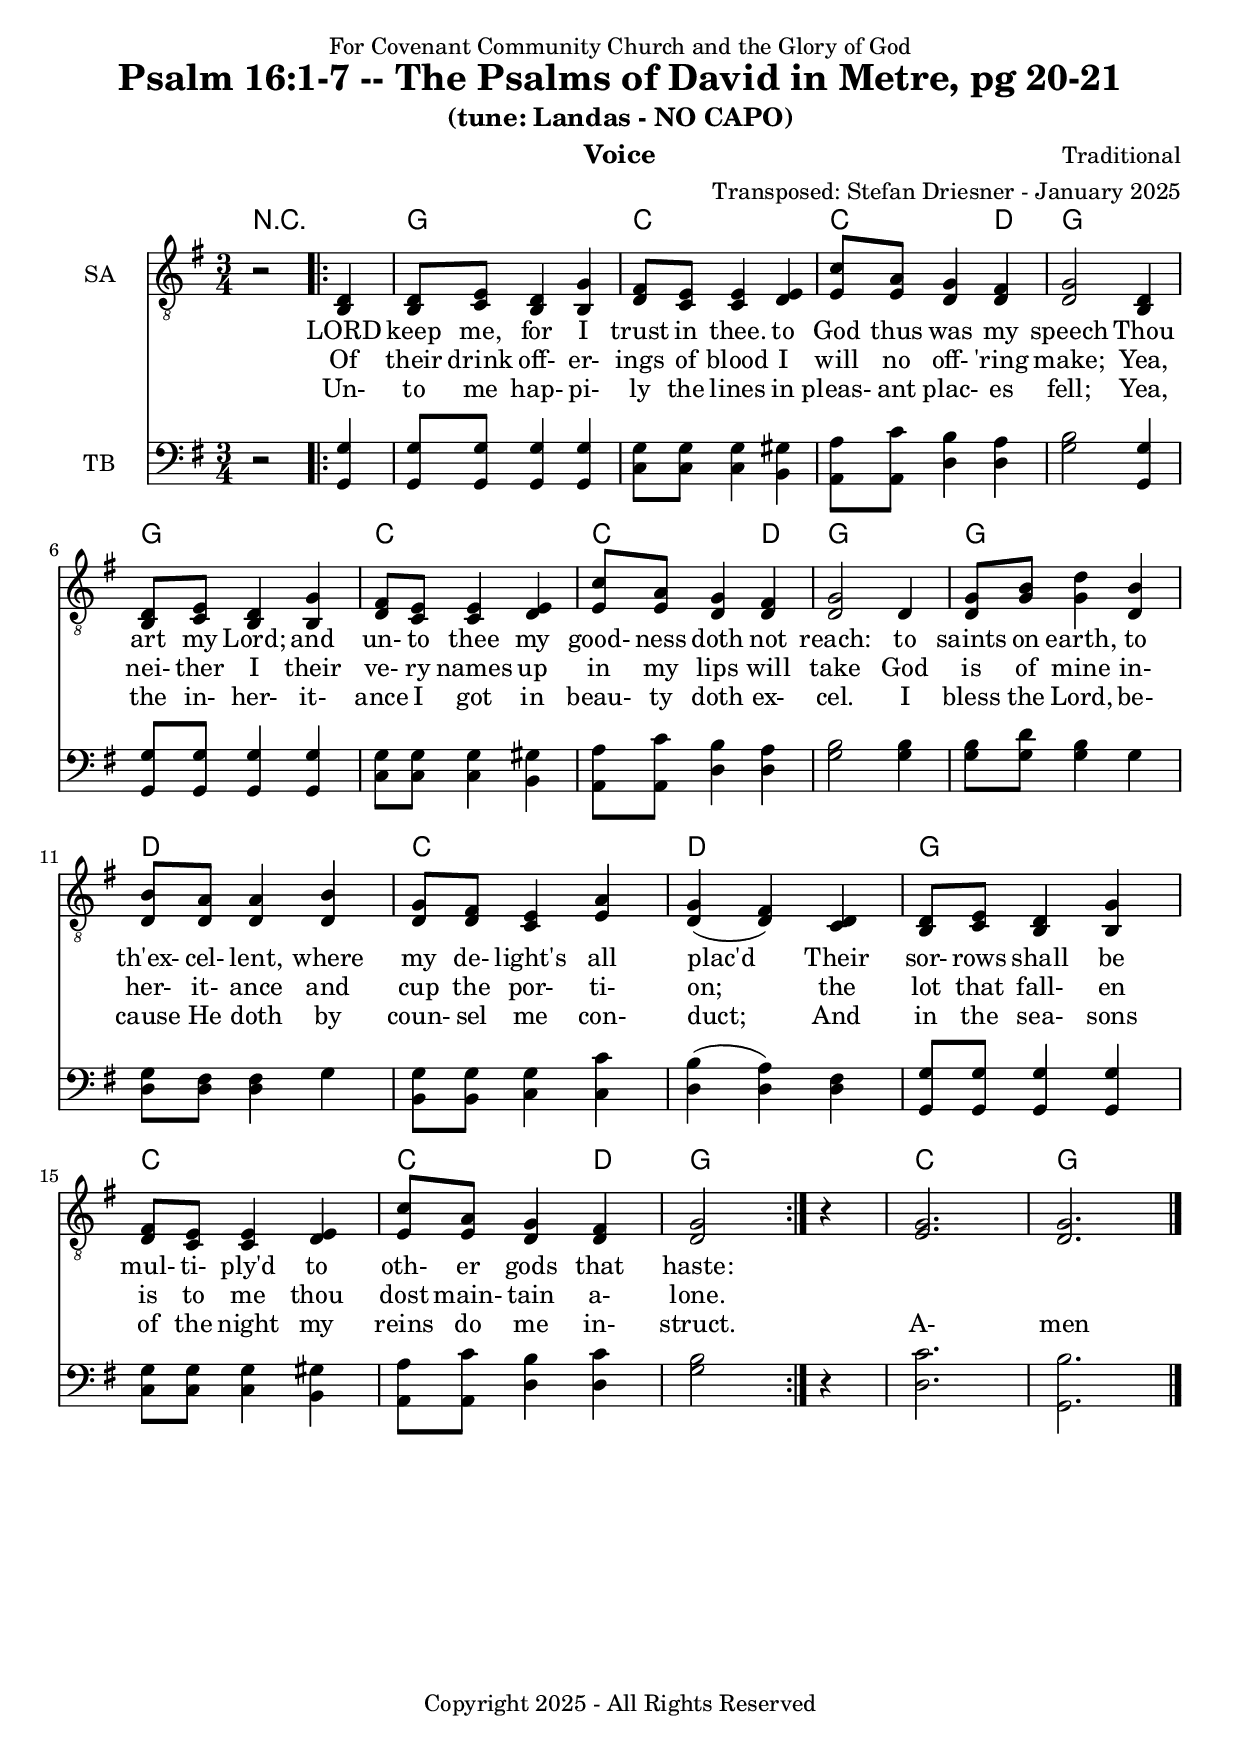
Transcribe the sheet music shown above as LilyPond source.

\version "2.24.1"
\language "english"

% force .mid extension for MIDI file output
#(ly:set-option 'midi-extension "mid")

\header {
  dedication = "For Covenant Community Church and the Glory of God"
  title = "Psalm 16:1-7 -- The Psalms of David in Metre, pg 20-21"
  subtitle = "(tune: Landas - NO CAPO)"
  instrument = "Voice"
  composer = "Traditional"
  arranger = "Transposed: Stefan Driesner - January 2025"
  meter = ""
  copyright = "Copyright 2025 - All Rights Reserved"
}

global = {
  \key g \major
  \numericTimeSignature
  \time 3/4
}

versesVoiceOne = \lyricmode {
  % Verse 1-4a
  LORD keep me, for I trust in thee.
  to God thus was my speech
  Thou art my Lord; and un- to thee
  my good- ness doth not reach:
  to saints on earth, to th'ex- cel- lent,
  where my de- light's all plac'd
  Their sor- rows shall be mul- ti- ply'd
  to oth- er gods that haste:
}

versesVoiceTwo = \lyricmode {
  % Verse 4b-5
  Of their drink off- er- ings of blood
  I will no off- 'ring make;
  Yea, nei- ther I their ve- ry names
  up in my lips will take
  God is of mine in- her- it- ance
  and cup the por- ti- on;
  the lot that fall- en is to me
  thou dost main- tain a- lone.
}

versesVoiceThree = \lyricmode {
  % Verse 6-7
  Un- to me hap- pi- ly the lines
  in pleas- ant plac- es fell;
  Yea, the in- her- it- ance I got
  in beau- ty doth ex- cel.
  I bless the Lord, be- cause He doth
  by coun- sel me con- duct;
  And in the sea- sons of the night
  my reins do me in- struct.
  A- men
}

% G major  ^\markup { \fret-diagram "6-3;5-2;4-o;3-o;2-3;1-3;" }
% C9 major ^\markup { \fret-diagram "6-o;5-3;4-2;3-o;2-3;1-3;" }
% D major  ^\markup { \fret-diagram "6-x;5-o;4-o;3-2;2-3;1-2;" }

MelodyVoice = \relative c {
  \global
  \dynamicUp
  % Music follows here.
  {
    r2
    \repeat volta 2
    {
      <d >4 |
      % Verse 1
      <d  >8  <e  >8  <d  >4  <g  >4  |
      <fs >8  <e  >8  <e  >4  <e  >4  |
      <c' >8  <a  >8  <g  >4  <fs >4  |
      <g  >2                  <d  >4  |
      <d  >8  <e  >8  <d  >4  <g  >4  |
      <fs >8  <e  >8  <e  >4  <e  >4  |
      <c' >8  <a  >8  <g  >4  <fs >4  |
      <g  >2                  <d  >4  |
      <g  >8  <b  >8  <d  >4  <b  >4  |
      <b  >8  <a  >8  <a  >4  <b  >4  |
      <g  >8  <fs >8  <e  >4  <a  >4  |
      <g  >4         (<fs >4) <d  >4  |
      <d  >8  <e  >8  <d  >4  <g  >4  |
      <fs >8  <e  >8  <e  >4  <e  >4  |
      <c' >8  <a  >8  <g  >4  <fs >4  |
      <g  >2
    }
    r4
  }
  <g>2. <g>2.
  \bar "|."
}

SAVoiceVerse = {
}

SAVoice = \relative c {
  \global
  \dynamicUp
  % Music follows here.
  {
    r2
    \repeat volta 2
    {
      <b  d >4 |
      <b  d  >8  <c  e  >8  <b  d  >4  <b  g' >4  |
      <d  fs >8  <c  e  >8  <c  e  >4  <d  e  >4  |
      <e  c' >8  <e  a  >8  <d  g  >4  <d  fs >4  |
      <d  g  >2                        <b  d  >4  |
      <b  d  >8  <c  e  >8  <b  d  >4  <b  g' >4  |
      <d  fs >8  <c  e  >8  <c  e  >4  <d  e  >4  |
      <e  c' >8  <e  a  >8  <d  g  >4  <d  fs >4  |
      <d  g  >2                        <d     >4  |
      <d  g  >8  <g  b  >8  <g  d' >4  <d  b' >4  |
      <d  b' >8  <d  a' >8  <d  a' >4  <d  b' >4  |
      <d  g  >8  <d  fs >8  <c  e  >4  <e  a  >4  |
      <d  g  >4            (<d  fs >4) <c  d  >4  |
      <b  d  >8  <c  e  >8  <b  d  >4  <b  g' >4  |
      <d  fs >8  <c  e  >8  <c  e  >4  <d  e  >4  |
      <e  c' >8  <e  a  >8  <d  g  >4  <d  fs >4  |
      <d  g  >2
    }
    r4
  }
  <e  g  >2. <d  g  >2.
  \bar "|."
}

TBVoice = \relative c {
  \global
  \dynamicUp
  % Music follows here.
  {
    r2
    \repeat volta 2
    {
      <g  g' >4 |
      <g  g' >8  <g  g' >8  <g  g' >4  <g  g' >4  |
      <c  g' >8  <c  g' >8  <c  g' >4  <b  gs'>4  |
      <a  a' >8  <a  c' >8  <d  b' >4  <d  a' >4  |
      <g  b  >2                        <g, g' >4  |
      <g  g' >8  <g  g' >8  <g  g' >4  <g  g' >4  |
      <c  g' >8  <c  g' >8  <c  g' >4  <b  gs'>4  |
      <a  a' >8  <a  c' >8  <d  b' >4  <d  a' >4  |
      <g  b  >2                        <g  b  >4  |
      <g  b  >8  <g  d' >8  <g  b  >4  <g     >4  |
      <d  g  >8  <d  fs >8  <d  fs >4  <g     >4  |
      <b, g' >8  <b  g' >8  <c  g' >4  <c  c' >4  |
      <d  b'  >4           (<d  a' >4) <d  fs >4  |
      <g, g'  >8 <g  g' >8  <g  g' >4  <g  g' >4  |
      <c  g' >8  <c  g' >8  <c  g' >4  <b  gs'>4  |
      <a  a' >8  <a  c' >8  <d  b' >4  <d  c' >4  |
      <g  b  >2
    }
    r4
  }
  <d  c'  >2. <g,  b'  >2.
  \bar "|."
}

Chords = \new ChordNames {
  \chordmode {
    r2.
    <g>2. <c>2. <c>2  <d>4 <g>2.
    <g>2. <c>2. <c>2  <d>4 <g>2.
    <g>2. <d>2. <c>2.      <d>2.
    <g>2. <c>2. <c>2  <d>4 <g>2.
    <c>  <g>
  }
}

MelodyVoicePart = \new Staff \with {
  instrumentName = "Melody"
  midiInstrument = "Voice Oohs"
} { \clef "treble_8" \MelodyVoice }
\addlyrics { \versesVoiceOne }
\addlyrics { \versesVoiceTwo }
\addlyrics { \versesVoiceThree }

SAVoicePart = \new Staff \with {
  instrumentName = "SA"
  midiInstrument = "Voice Oohs"
} { \clef "treble_8" \SAVoice }
\addlyrics { \versesVoiceOne }
\addlyrics { \versesVoiceTwo }
\addlyrics { \versesVoiceThree }

TBVoicePart = \new Staff \with {
  instrumentName = "TB"
  midiInstrument = "Voice Oohs"
} { \clef bass \TBVoice }

\score {
  <<
    \Chords
    % \MelodyVoicePart
    \SAVoicePart
    \TBVoicePart
  >>
  \layout { }
  \midi {
    \context {
      \Score
      tempoWholesPerMinute = #(ly:make-moment 100 2)
    }
  }
}

%\markup {
%  \fill-line {
%    {
%      \column {
%        \left-align {
%	  "    Amen"
%        }
%      }
%    }
%  }
%}
